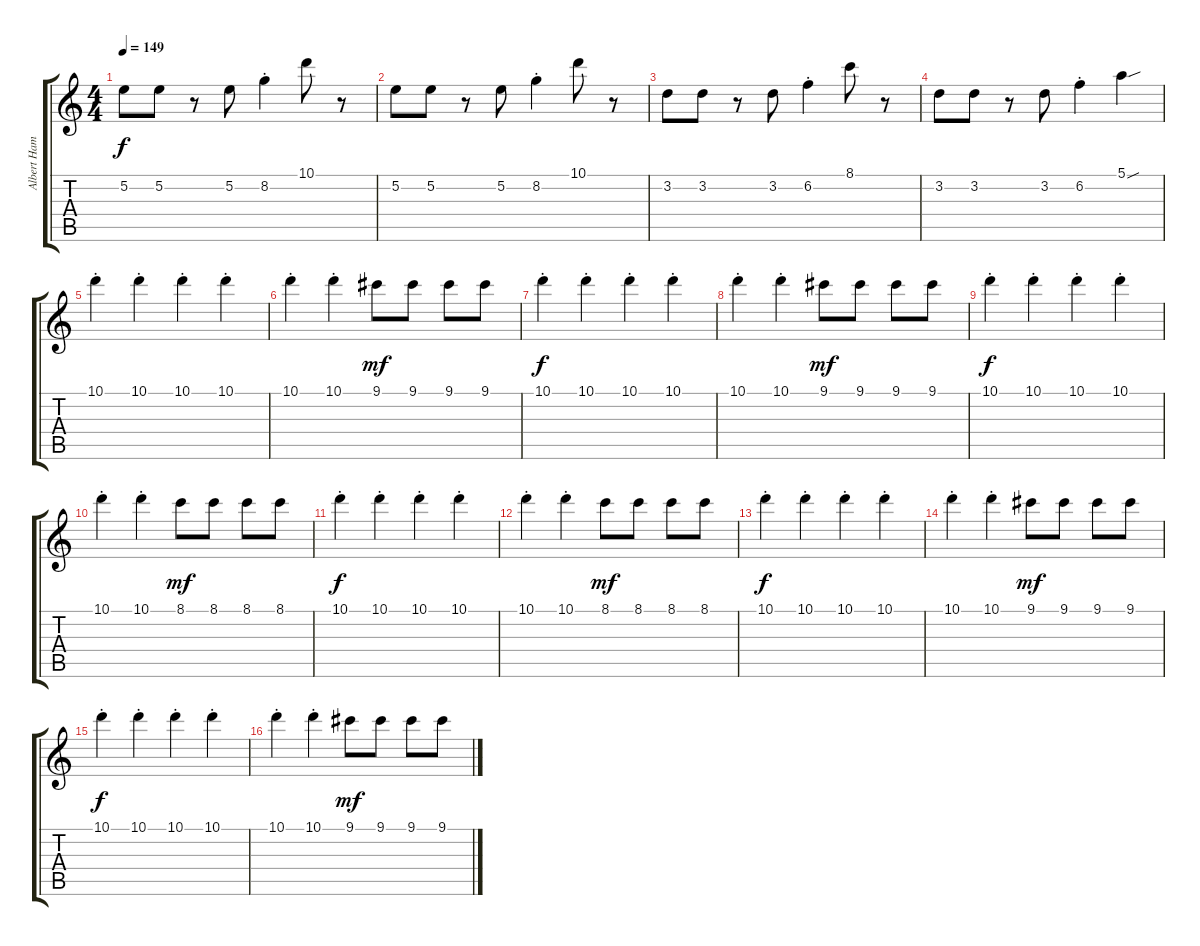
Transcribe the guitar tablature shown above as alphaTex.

\track ("Albert Hammond Jr." "Albert Ham") {instrument electricguitarjazz}
\staff {score tabs}
\tuning (E4 B3 G3 D3 A2 E2) {hide}
\ts (4 4)
\tempo 149
\clef g2
\ks c
5.2.8{dy f} 5.2.8 r.8 5.2.8 8.2{st}.4 10.1.8 r.8 |
5.2.8 5.2.8 r.8 5.2.8 8.2{st}.4 10.1.8 r.8 |
3.2.8 3.2.8 r.8 3.2.8 6.2{st}.4 8.1.8 r.8 |
3.2.8 3.2.8 r.8 3.2.8 6.2{st}.4 5.1{sou}.4 |
10.1{st}.4 10.1{st}.4 10.1{st}.4 10.1{st}.4 |
10.1{st}.4 10.1{st}.4 9.1.8{dy mf} 9.1.8 9.1.8 9.1.8 |
10.1{st}.4{dy f} 10.1{st}.4 10.1{st}.4 10.1{st}.4 |
10.1{st}.4 10.1{st}.4 9.1.8{dy mf} 9.1.8 9.1.8 9.1.8 |
10.1{st}.4{dy f} 10.1{st}.4 10.1{st}.4 10.1{st}.4 |
10.1{st}.4 10.1{st}.4 8.1.8{dy mf} 8.1.8 8.1.8 8.1.8 |
10.1{st}.4{dy f} 10.1{st}.4 10.1{st}.4 10.1{st}.4 |
10.1{st}.4 10.1{st}.4 8.1.8{dy mf} 8.1.8 8.1.8 8.1.8 |
10.1{st}.4{dy f} 10.1{st}.4 10.1{st}.4 10.1{st}.4 |
10.1{st}.4 10.1{st}.4 9.1.8{dy mf} 9.1.8 9.1.8 9.1.8 |
10.1{st}.4{dy f} 10.1{st}.4 10.1{st}.4 10.1{st}.4 |
10.1{st}.4 10.1{st}.4 9.1.8{dy mf} 9.1.8 9.1.8 9.1.8
